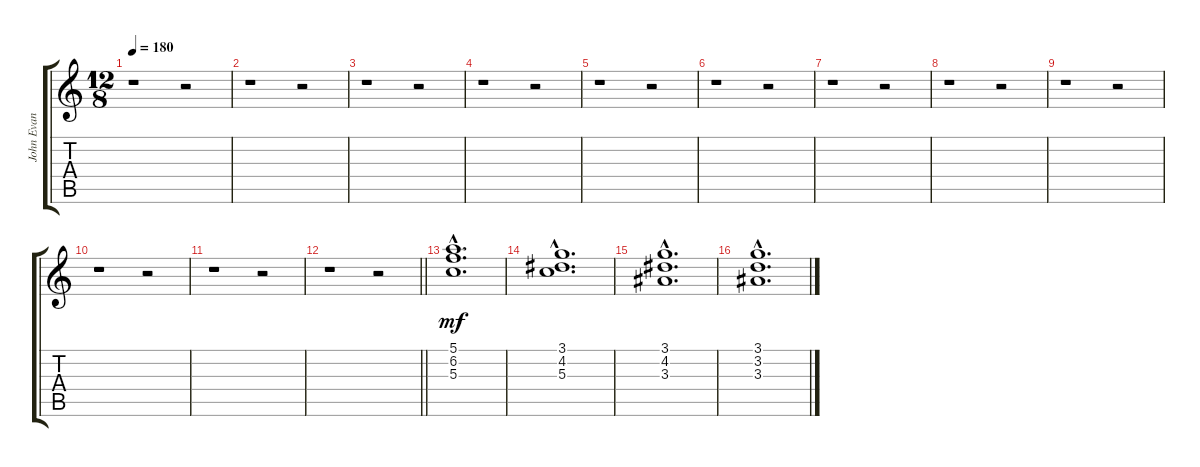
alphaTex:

\track ("John Evan (organ)" "John Evan ") {instrument rockorgan}
\staff {score tabs}
\tuning (E5 B4 G4 D4 A3 E3) {hide}
\ts (12 8)
\tempo 180
\clef g2
\ks c
r.1{dy mf} r.2 |
r.1 r.2 |
r.1 r.2 |
r.1 r.2 |
r.1 r.2 |
r.1 r.2 |
r.1 r.2 |
r.1 r.2 |
r.1 r.2 |
r.1 r.2 |
r.1 r.2 |
\barLineRight lightlight
r.1 r.2 |
(5.1{hac} 6.2{hac} 5.3{hac}).1{d} |
(3.1{hac} 4.2{hac} 5.3{hac}).1{d} |
(3.1{hac} 4.2{hac} 3.3{hac}).1{d} |
(3.1{hac} 3.2{hac} 3.3{hac}).1{d}
